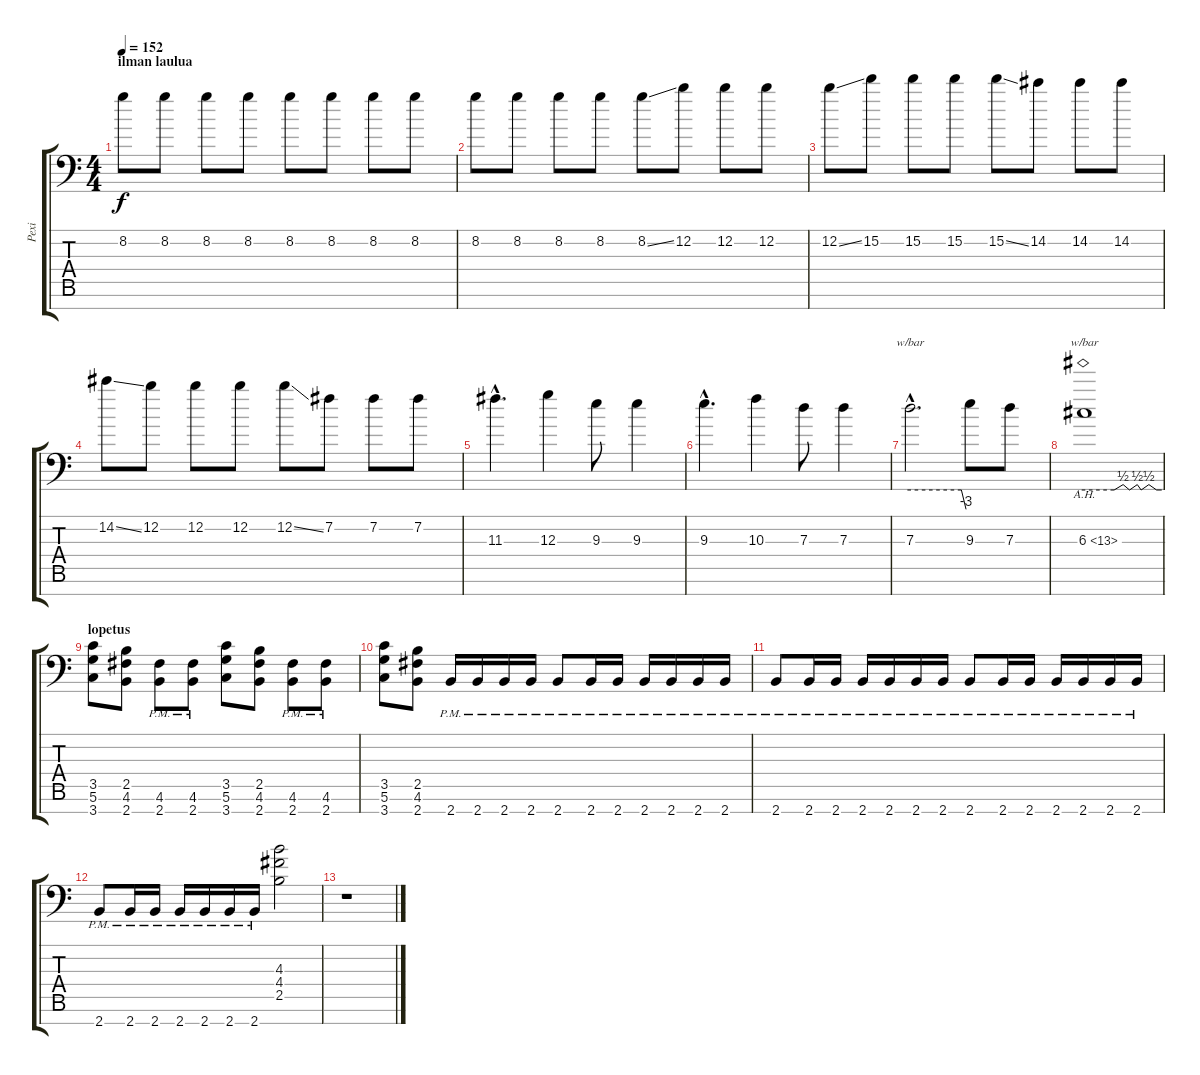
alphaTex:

\track ("Pexi" "Pexi") {instrument distortionguitar}
\staff {score tabs}
\tuning (E4 B3 G3 D3 A2 D2 A1) {hide}
\ts (4 4)
\section ("" "ilman laulua")
\tempo 152
\clef f4
\ks c
8.2.8{dy f} 8.2.8 8.2.8 8.2.8 8.2.8 8.2.8 8.2.8 8.2.8 |
8.2.8 8.2.8 8.2.8 8.2.8 8.2{ss}.8 12.2.8 12.2.8 12.2.8 |
12.2{ss}.8 15.2.8 15.2.8 15.2.8 15.2{ss}.8 14.2.8 14.2.8 14.2.8 |
14.2{ss}.8 12.2.8 12.2.8 12.2.8 12.2{ss}.8 7.2.8 7.2.8 7.2.8 |
11.3{hac}.4{d} 12.3.4 9.3.8 9.3.4 |
9.3{hac}.4{d} 10.3.4 7.3.8 7.3.4 |
7.3{hac}.2{d tbe (custom default 0 0 55 0 60 -12)} 9.3.8 7.3.8 |
6.3{ah 7}.1{tbe (custom default 0 0 23 0 30 2 35 0 41 2 44 0 50 2 56 0 60 0)} |
\section ("" "lopetus")
(3.5 5.6 3.7).8 (2.5 4.6 2.7).8 (4.6{pm} 2.7{pm}).8 (4.6{pm} 2.7{pm}).8 (3.5 5.6 3.7).8 (2.5 4.6 2.7).8 (4.6{pm} 2.7{pm}).8 (4.6{pm} 2.7{pm}).8 |
(3.5 5.6 3.7).8 (2.5 4.6 2.7).8 2.7{pm}.16 2.7{pm}.16 2.7{pm}.16 2.7{pm}.16 2.7{pm}.8 2.7{pm}.16 2.7{pm}.16 2.7{pm}.16 2.7{pm}.16 2.7{pm}.16 2.7{pm}.16 |
2.7{pm}.8 2.7{pm}.16 2.7{pm}.16 2.7{pm}.16 2.7{pm}.16 2.7{pm}.16 2.7{pm}.16 2.7{pm}.8 2.7{pm}.16 2.7{pm}.16 2.7{pm}.16 2.7{pm}.16 2.7{pm}.16 2.7{pm}.16 |
2.7{pm}.8 2.7{pm}.16 2.7{pm}.16 2.7{pm}.16 2.7{pm}.16 2.7{pm}.16 2.7{pm}.16 (4.3 4.4 2.5).2 |
r.1
